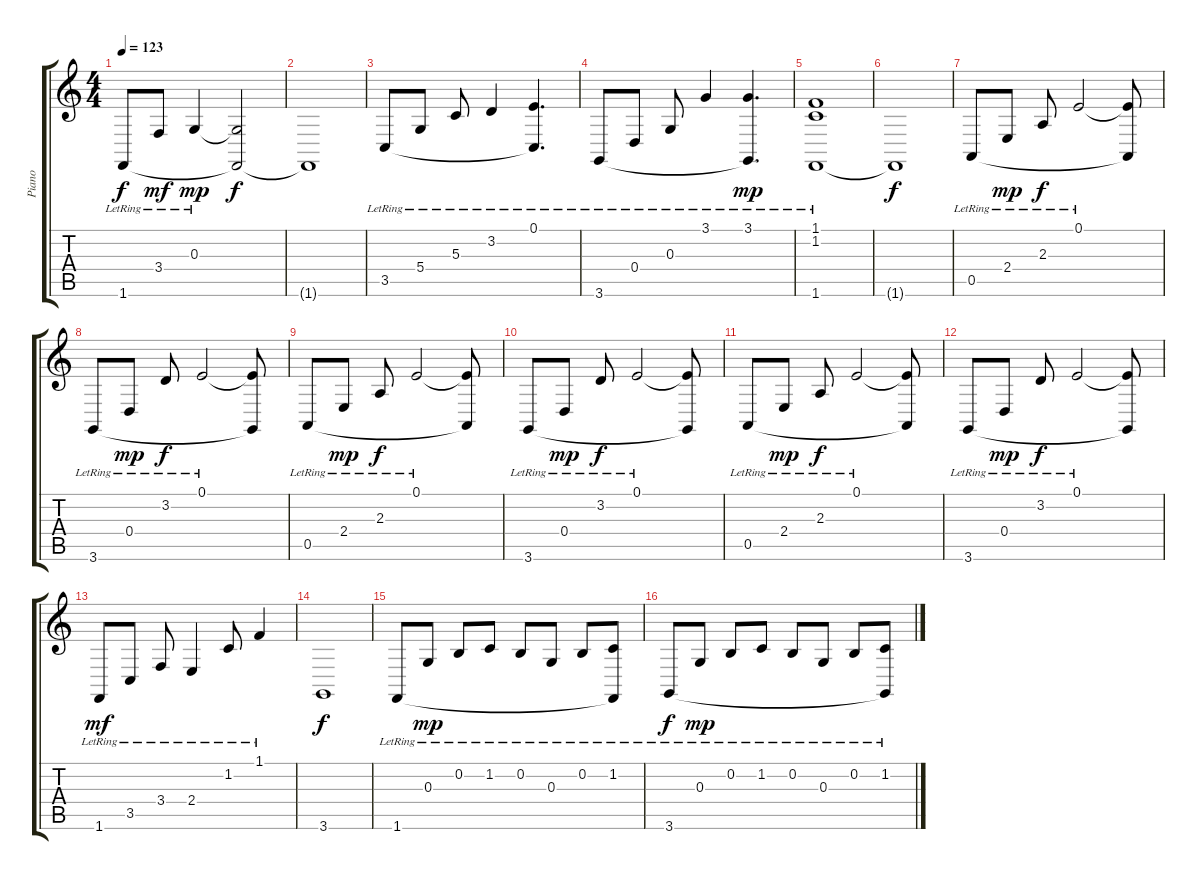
\track ("Piano" "Piano") {instrument acousticgrandpiano}
\staff {score tabs}
\tuning (E4 B3 G3 D3 A2 E2) {hide}
\ts (4 4)
\tempo 123
\clef g2
\ks c
1.6{lr}.8{dy f} 3.4{lr}.8{dy mf} 0.3{lr}.4{dy mp} (0.3{t} 1.6{t}).2{dy f} |
1.6{t}.1 |
3.5{lr}.8 5.4{lr}.8 5.3{lr}.8 3.2{lr}.4 (0.1{lr} 3.5{t}).4{d} |
3.6{lr}.8 0.4{lr}.8 0.3{lr}.8 3.1{lr}.4 (3.1{lr} 3.6{t}).4{d dy mp} |
(1.1 1.2 1.6{lr}).1 |
1.6{t}.1{dy f} |
0.5{lr}.8 2.4{lr}.8{dy mp} 2.3{lr}.8{dy f} 0.1{lr}.2 (0.1{t} 0.5{t}).8 |
3.6{lr}.8 0.4{lr}.8{dy mp} 3.2{lr}.8{dy f} 0.1{lr}.2 (0.1{t} 3.6{t}).8 |
0.5{lr}.8 2.4{lr}.8{dy mp} 2.3{lr}.8{dy f} 0.1{lr}.2 (0.1{t} 0.5{t}).8 |
3.6{lr}.8 0.4{lr}.8{dy mp} 3.2{lr}.8{dy f} 0.1{lr}.2 (0.1{t} 3.6{t}).8 |
0.5{lr}.8 2.4{lr}.8{dy mp} 2.3{lr}.8{dy f} 0.1{lr}.2 (0.1{t} 0.5{t}).8 |
3.6{lr}.8 0.4{lr}.8{dy mp} 3.2{lr}.8{dy f} 0.1{lr}.2 (0.1{t} 3.6{t}).8 |
1.6{lr}.8{dy mf} 3.5{lr}.8 3.4{lr}.8 2.4{lr}.4 1.2{lr}.8 1.1{lr}.4 |
3.6.1{dy f} |
1.6{lr}.8 0.3{lr}.8{dy mp} 0.2{lr}.8 1.2{lr}.8 0.2{lr}.8 0.3{lr}.8 0.2{lr}.8 (1.2{lr} 1.6{t}).8 |
3.6{lr}.8{dy f} 0.3{lr}.8{dy mp} 0.2{lr}.8 1.2{lr}.8 0.2{lr}.8 0.3{lr}.8 0.2{lr}.8 (1.2{lr} 3.6{t}).8
